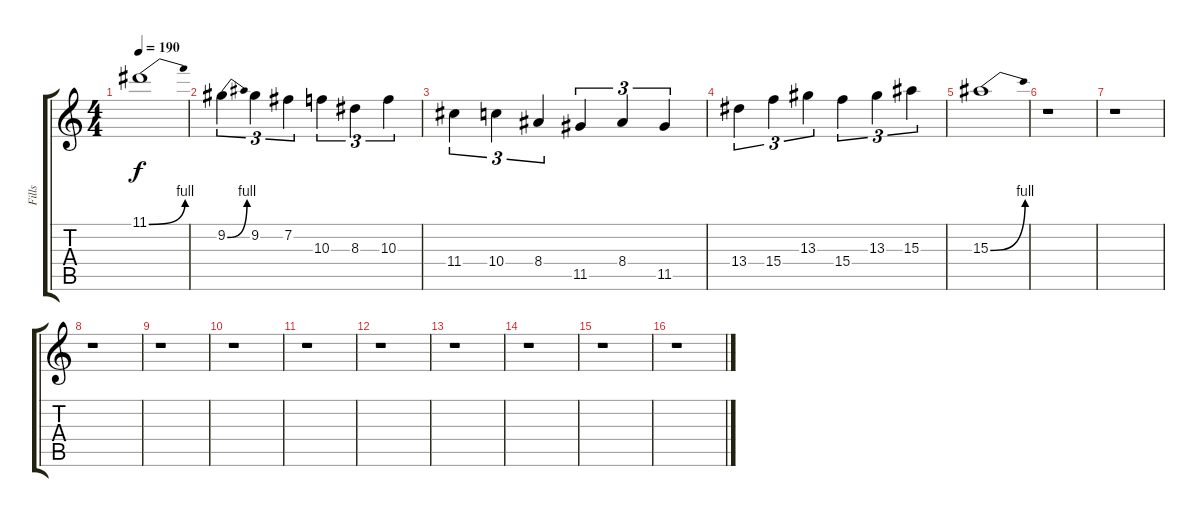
\track ("Fills" "Fills") {instrument distortionguitar}
\staff {score tabs}
\tuning (E4 B3 G3 D3 A2 E2) {hide}
\ts (4 4)
\tempo 190
\clef g2
\ks c
11.1{be (bend 0 0 60 4)}.1{dy f} |
9.2{be (bend 0 0 60 4)}.4{tu (3 2)} 9.2.4{tu (3 2)} 7.2.4{tu (3 2)} 10.3.4{tu (3 2)} 8.3.4{tu (3 2)} 10.3.4{tu (3 2)} |
11.4.4{tu (3 2)} 10.4.4{tu (3 2)} 8.4.4{tu (3 2)} 11.5.4{tu (3 2)} 8.4.4{tu (3 2)} 11.5.4{tu (3 2)} |
13.4.4{tu (3 2)} 15.4.4{tu (3 2)} 13.3.4{tu (3 2)} 15.4.4{tu (3 2)} 13.3.4{tu (3 2)} 15.3.4{tu (3 2)} |
15.3{be (bend 0 0 60 4)}.1 |
r.1 |
r.1 |
r.1 |
r.1 |
r.1 |
r.1 |
r.1 |
r.1 |
r.1 |
r.1 |
r.1
